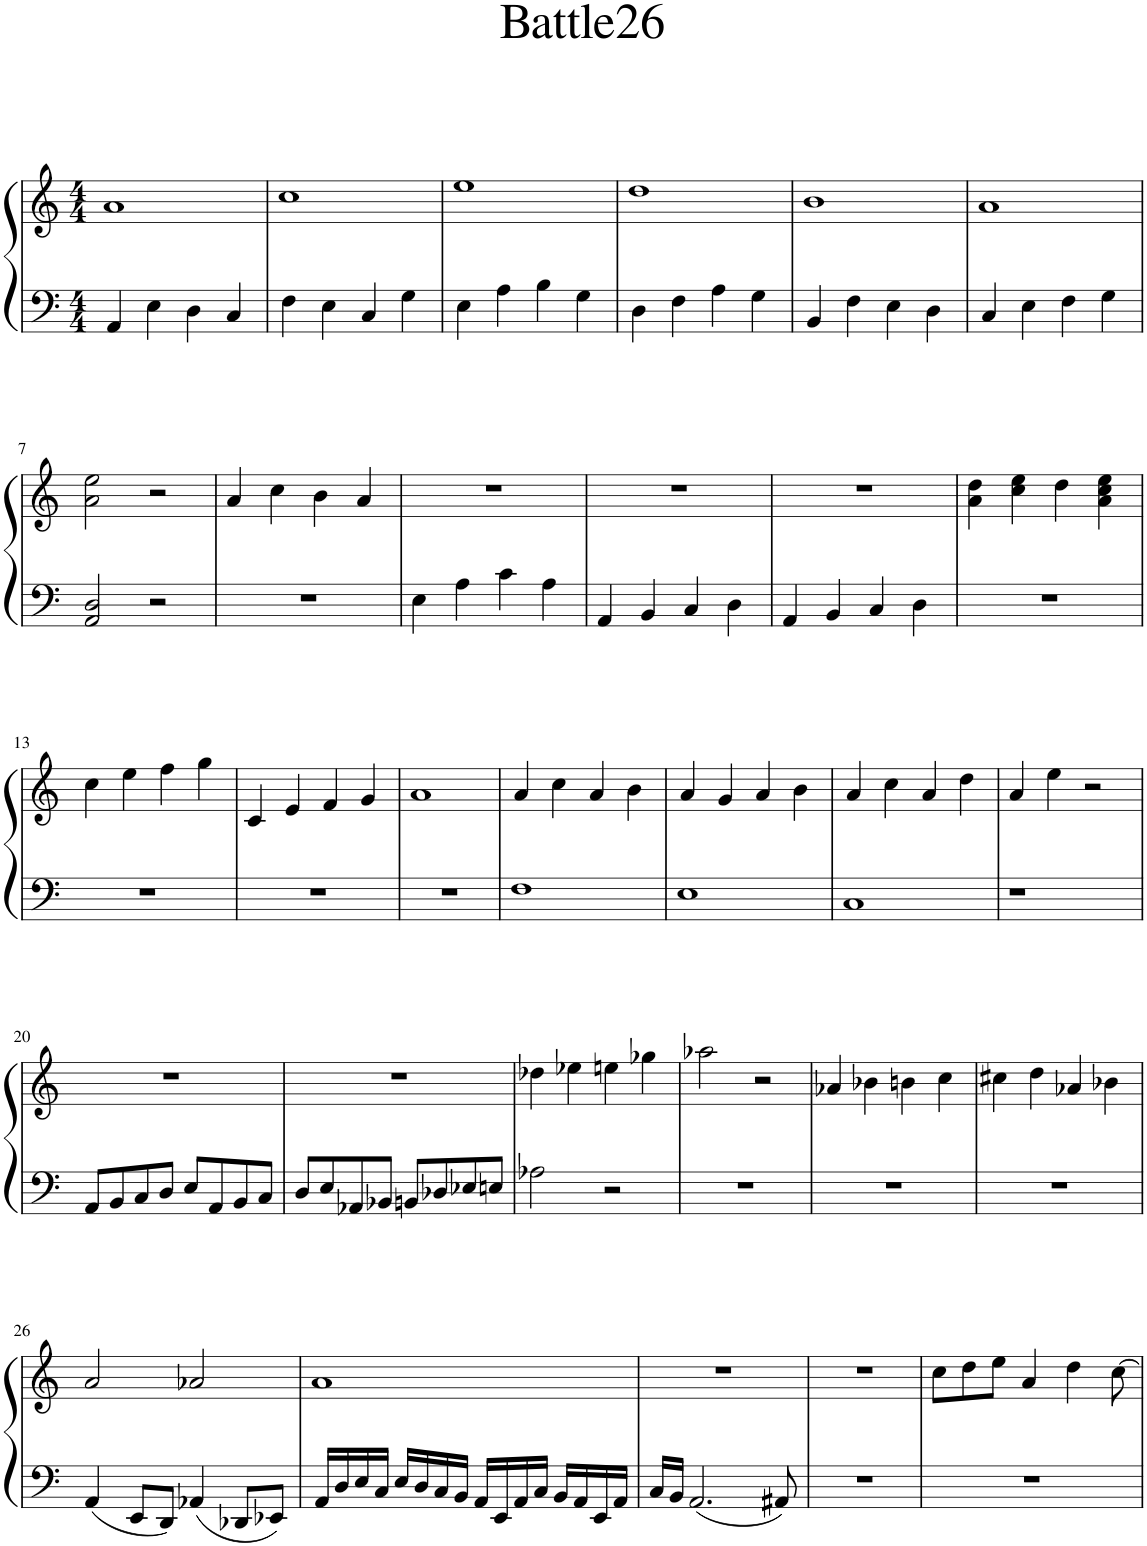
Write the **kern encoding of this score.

**kern	**kern
*part1	*part1
*staff2	*staff1
*I"Harp	*
*I'Hrp.	*
*clefF4	*clefG2
*k[]	*k[]
*M4/4	*M4/4
=1	=1
4AA/	1a
4E\	.
4D\	.
4C/	.
=2	=2
4F\	1cc
4E\	.
4C/	.
4G\	.
=3	=3
4E\	1ee
4A\	.
4B\	.
4G\	.
=4	=4
4D\	1dd
4F\	.
4A\	.
4G\	.
=5	=5
4BB/	1b
4F\	.
4E\	.
4D\	.
=6	=6
4C/	1a
4E\	.
4F\	.
4G\	.
!!LO:LB:g=z
=7	=7
2AA/ 2D/	2a\ 2ee\
2r	2r
=8	=8
1r	4a/
.	4cc\
.	4b\
.	4a/
=9	=9
4E\	1r
4A\	.
4c\	.
4A\	.
=10	=10
4AA/	1r
4BB/	.
4C/	.
4D\	.
=11	=11
4AA/	1r
4BB/	.
4C/	.
4D\	.
=12	=12
1r	4a\ 4dd\
.	4cc\ 4ee\
.	4dd\
.	4a\ 4cc\ 4ee\
!!LO:LB:g=z
=13	=13
1r	4cc\
.	4ee\
.	4ff\
.	4gg\
=14	=14
1r	4c/
.	4e/
.	4f/
.	4g/
=15	=15
1r	1a
=16	=16
1F	4a/
.	4cc\
.	4a/
.	4b\
=17	=17
1E	4a/
.	4g/
.	4a/
.	4b\
=18	=18
1C	4a/
.	4cc\
.	4a/
.	4dd\
=19	=19
1r	4a/
.	4ee\
.	2r
!!LO:LB:g=z
=20	=20
8AA/L	1r
8BB/	.
8C/	.
8D/J	.
8E/L	.
8AA/	.
8BB/	.
8C/J	.
=21	=21
8D/L	1r
8E/	.
8AA-X/	.
8BB-X/J	.
8BBn/L	.
8D-X/	.
8E-X/	.
8En/J	.
=22	=22
2A-X\	4dd-X\
.	4ee-X\
2r	4een\
.	4gg-X\
=23	=23
1r	2aa-X\
.	2r
=24	=24
1r	4a-X/
.	4b-X\
.	4bn\
.	4cc\
=25	=25
1r	4cc#X\
.	4dd\
.	4a-X/
.	4b-X\
!!LO:LB:g=z
=26	=26
4AA/	2a/
8EE/L	.
8DD/J	.
4AA-X/	2a-X/
8DD-X/L	.
8EE-X/J	.
=27	=27
16AA/LL	1a
16D/	.
16E/	.
16C/JJ	.
16E/LL	.
16D/	.
16C/	.
16BB/JJ	.
16AA/LL	.
16EE/	.
16AA/	.
16C/JJ	.
16BB/LL	.
16AA/	.
16EE/	.
16AA/JJ	.
=28	=28
16C/LL	1r
16BB/JJ	.
2.AA/	.
8AA#X/	.
=29	=29
1r	1r
=30	=30
1r	8cc\L
.	8dd\
.	8ee\J
.	4a/
.	4dd\
.	[8cc\
=	=
*-	*-
